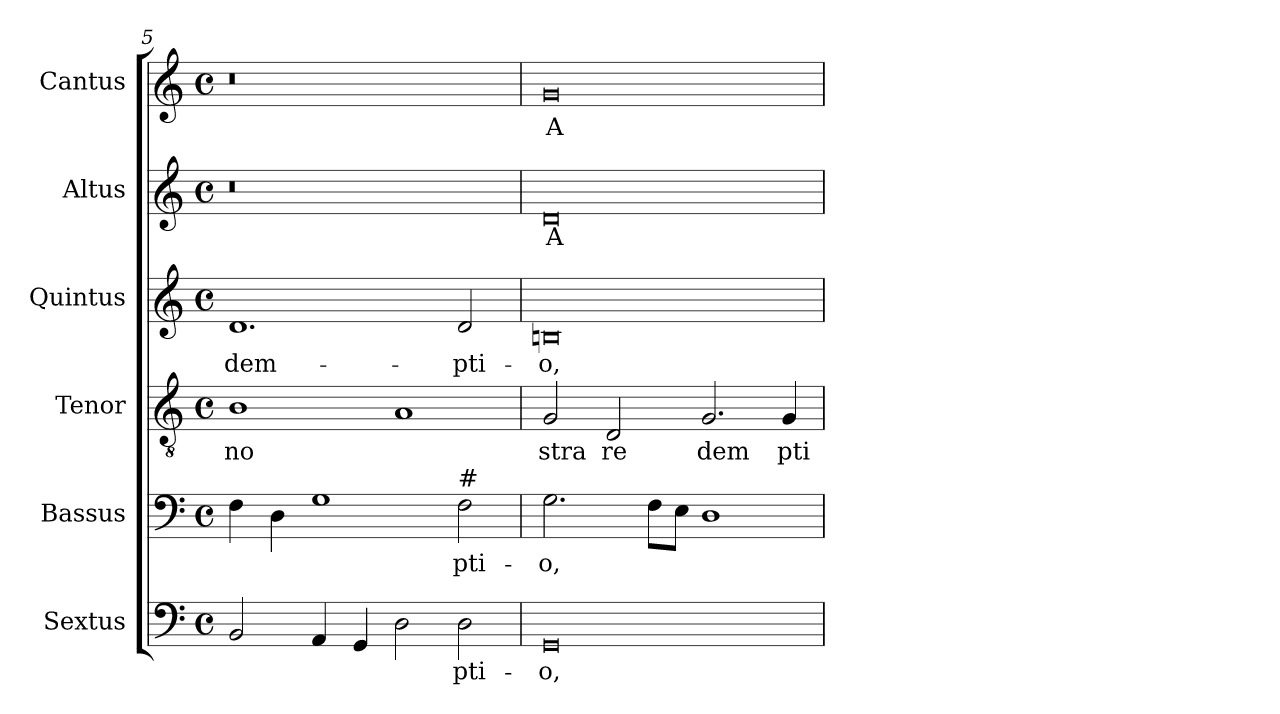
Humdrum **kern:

**kern	**text	**kern	**text	**kern	**text	**kern	**text	**kern	**text	**kern	**text
*part6	*part6	*part5	*part5	*part4	*part4	*part3	*part3	*part2	*part2	*part1	*part1
*staff6	*staff6	*staff5	*staff5	*staff4	*staff4	*staff3	*staff3	*staff2	*staff2	*staff1	*staff1
*I"Sextus	*	*I"Bassus	*	*I"Tenor	*	*I"Quintus	*	*I"Altus	*	*I"Cantus	*
*I'Sextus	*	*I'Bassus	*	*I'Tenor	*	*I'Quintus	*	*I'Altus	*	*I'Cantus	*
*clefF4	*	*clefF4	*	*clefGv2	*	*clefG2	*	*clefG2	*	*clefG2	*
*M4/4	*	*M4/4	*	*M4/4	*	*M4/4	*	*M4/4	*	*M4/4	*
*met(c)	*	*met(c)	*	*met(c)	*	*met(c)	*	*met(c)	*	*met(c)	*
=5	=5	=5	=5	=5	=5	=5	=5	=5	=5	=5	=5
!	!	!	!	!	!LO:LY:b:cj	!	!LO:LY:b:cj	!	!	!	!
2BB/	.	4F\	.	1B	no	1.d	-dem-	0r	.	0r	.
.	.	4D\	.	.	.	.	.	.	.	.	.
4AA/	.	1G	.	.	.	.	.	.	.	.	.
4GG/	.	.	.	.	.	.	.	.	.	.	.
2D\	.	.	.	1A	.	.	.	.	.	.	.
!	!	!LO:TX:a:t=#	!	!	!	!	!	!	!	!	!
!	!LO:LY:b:cj	!	!LO:LY:b:cj	!	!	!	!LO:LY:b:cj	!	!	!	!
2D\	-pti-	2F\	-pti-	.	.	2d/	-pti-	.	.	.	.
=6	=6	=6	=6	=6	=6	=6	=6	=6	=6	=6	=6
!	!LO:LY:b:cj	!	!LO:LY:b:cj	!	!LO:LY:b:cj	!	!LO:LY:b:cj	!	!LO:LY:b:cj	!	!LO:LY:b:cj
0GG	-o,	2.G\	-o,	2G/	stra	0Bn	-o,	0d	A-	0g	A
!	!	!	!	!	!LO:LY:b:cj	!	!	!	!	!	!
.	.	.	.	2D/	re	.	.	.	.	.	.
.	.	8F\L	.	.	.	.	.	.	.	.	.
.	.	8E\J	.	.	.	.	.	.	.	.	.
!	!	!	!	!	!LO:LY:b:cj	!	!	!	!	!	!
.	.	1D	.	2.G/	dem	.	.	.	.	.	.
!	!	!	!	!	!LO:LY:b:cj	!	!	!	!	!	!
.	.	.	.	4G/	pti	.	.	.	.	.	.
=	=	=	=	=	=	=	=	=	=	=	=
*-	*-	*-	*-	*-	*-	*-	*-	*-	*-	*-	*-
